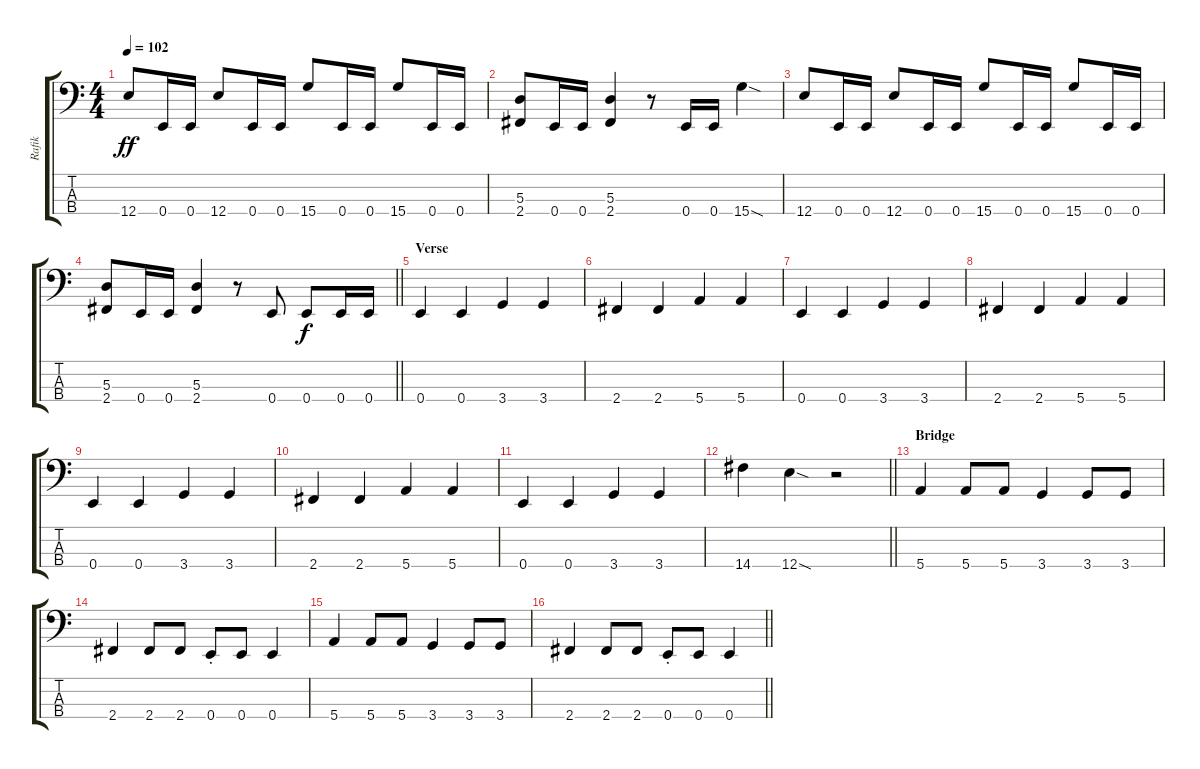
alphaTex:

\track ("Rafik" "Rafik") {instrument electricbasspick}
\staff {score tabs}
\tuning (G2 D2 A1 E1) {hide}
\ts (4 4)
\tempo 102
\clef f4
\ks c
12.4.8{dy ff} 0.4.16 0.4.16 12.4.8 0.4.16 0.4.16 15.4.8 0.4.16 0.4.16 15.4.8 0.4.16 0.4.16 |
(5.3 2.4).8 0.4.16 0.4.16 (5.3 2.4).4 r.8 0.4.16 0.4.16 15.4{sod}.4 |
12.4.8 0.4.16 0.4.16 12.4.8 0.4.16 0.4.16 15.4.8 0.4.16 0.4.16 15.4.8 0.4.16 0.4.16 |
\barLineRight lightlight
(5.3 2.4).8 0.4.16 0.4.16 (5.3 2.4).4 r.8 0.4.8 0.4.8{dy f} 0.4.16 0.4.16 |
\section ("" "Verse")
0.4.4 0.4.4 3.4.4 3.4.4 |
2.4.4 2.4.4 5.4.4 5.4.4 |
0.4.4 0.4.4 3.4.4 3.4.4 |
2.4.4 2.4.4 5.4.4 5.4.4 |
0.4.4 0.4.4 3.4.4 3.4.4 |
2.4.4 2.4.4 5.4.4 5.4.4 |
0.4.4 0.4.4 3.4.4 3.4.4 |
\barLineRight lightlight
14.4.4 12.4{sod}.4 r.2 |
\section ("" "Bridge")
5.4.4 5.4.8 5.4.8 3.4.4 3.4.8 3.4.8 |
2.4.4 2.4.8 2.4.8 0.4{st}.8 0.4.8 0.4.4 |
5.4.4 5.4.8 5.4.8 3.4.4 3.4.8 3.4.8 |
\barLineRight lightlight
2.4.4 2.4.8 2.4.8 0.4{st}.8 0.4.8 0.4.4
